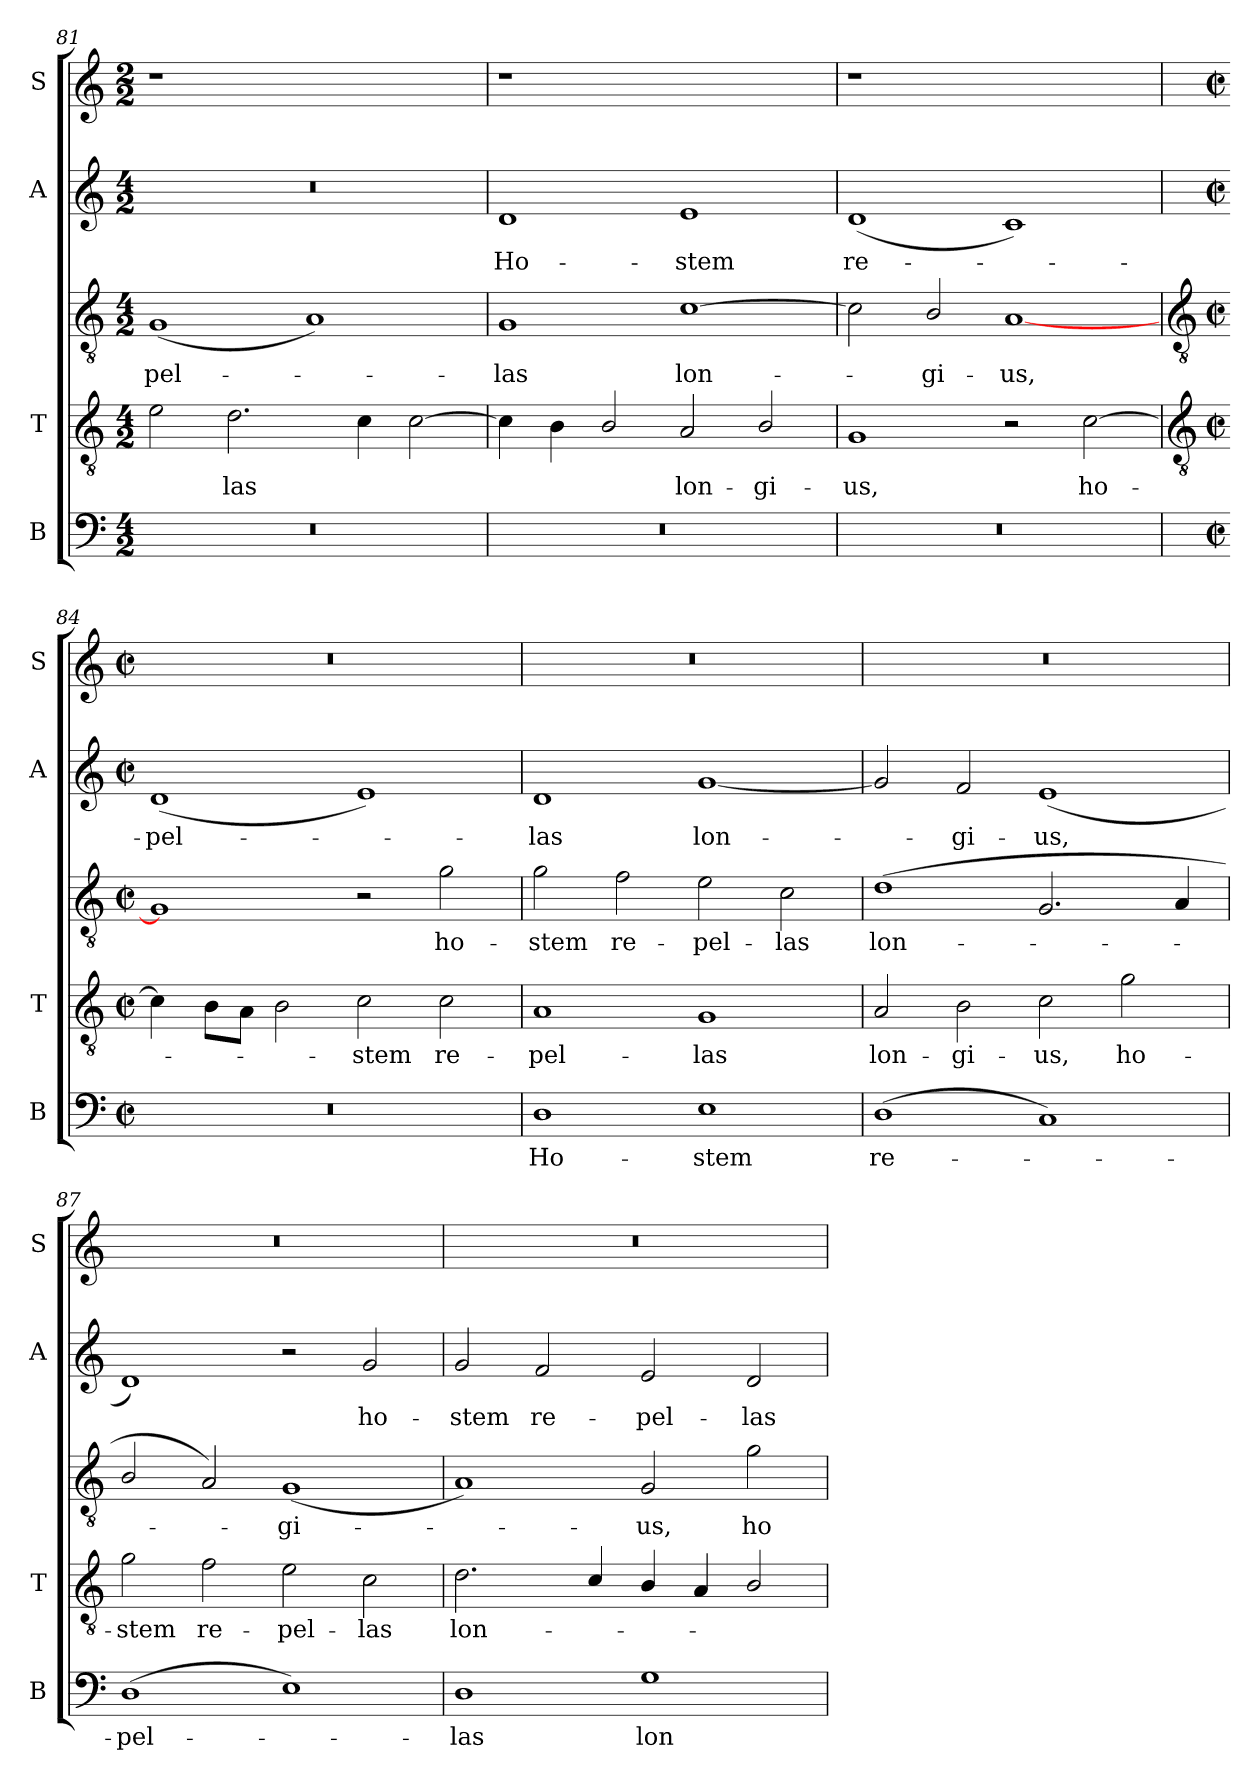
**kern	**text	**kern	**text	**kern	**text	**kern	**text	**kern
*part4	*part4	*part3	*part3	*part3	*part3	*part2	*part2	*part1
*staff5	*staff5	*staff4	*staff4	*staff3	*staff3	*staff2	*staff2	*staff1
*I"B	*	*I"T	*	*	*	*I"A	*	*I"S
*I'B	*	*I'T	*	*	*	*I'A	*	*I'S
*clefF4	*	*clefGv2	*	*clefGv2	*	*clefG2	*	*clefG2
*k[]	*	*k[]	*	*k[]	*	*k[]	*	*k[]
*C:	*	*C:	*	*C:	*	*C:	*	*C:
*M4/2	*	*M4/2	*	*M4/2	*	*M4/2	*	*M2/2
=81	=81	=81	=81	=81	=81	=81	=81	=81
!	!	!	!	!	!LO:LY:b	!	!	!
0r	.	2e	.	(<1G	pel-	0r	.	1r
!	!	!	!LO:LY:b	!	!	!	!	!
.	.	2.d	las	.	.	.	.	.
.	.	.	.	1A)	.	.	.	1ryy
.	.	4c	.	.	.	.	.	.
.	.	[2c	.	.	.	.	.	.
=82	=82	=82	=82	=82	=82	=82	=82	=82
!	!	!	!	!	!LO:LY:b	!	!LO:LY:b	!
0r	.	4c]	.	1G	las	1d	Ho-	1r
.	.	4B	.	.	.	.	.	.
.	.	2B/	.	.	.	.	.	.
!	!	!	!LO:LY:b	!	!LO:LY:b	!	!LO:LY:b	!
.	.	2A	lon-	[1c	lon-	1e	-stem	1ryy
!	!	!	!LO:LY:b	!	!	!	!	!
.	.	2B/	-gi-	.	.	.	.	.
=83	=83	=83	=83	=83	=83	=83	=83	=83
!	!	!	!LO:LY:b	!	!	!	!LO:LY:b	!
0r	.	1G	us,	2c]	.	(<1d	re-	1r
!	!	!	!	!	!LO:LY:b	!	!	!
.	.	.	.	2B/	-gi-	.	.	.
!	!	!	!	!	!LO:LY:b	!	!	!
.	.	2r	.	[1A	-us,	1c)	.	1ryy
!	!	!	!LO:LY:b	!	!	!	!	!
.	.	[2c	ho-	.	.	.	.	.
!!LO:LB:g=z
=84	=84	=84	=84	=84	=84	=84	=84	=84
*	*	*clefGv2	*	*clefGv2	*	*	*	*
*M4/2	*	*M4/2	*	*M4/2	*	*M4/2	*	*M4/2
*met(c|)	*	*met(c|)	*	*met(c|)	*	*met(c|)	*	*met(c|)
!	!	!	!	!	!	!	!LO:LY:b	!
0r	.	4c]	.	1G]	.	(<1d	pel-	0r
.	.	8B\L	.	.	.	.	.	.
.	.	8A\J	.	.	.	.	.	.
.	.	2B	.	.	.	.	.	.
!	!	!	!LO:LY:b	!	!	!	!	!
.	.	2c	-stem	2r	.	1e)	.	.
!	!	!	!LO:LY:b	!	!LO:LY:b	!	!	!
.	.	2c	re-	2g	ho-	.	.	.
=85	=85	=85	=85	=85	=85	=85	=85	=85
!	!LO:LY:b	!	!LO:LY:b	!	!LO:LY:b	!	!LO:LY:b	!
1D	Ho-	1A	pel-	2g	-stem	1d	las	0r
!	!	!	!	!	!LO:LY:b	!	!	!
.	.	.	.	2f	re-	.	.	.
!	!LO:LY:b	!	!LO:LY:b	!	!LO:LY:b	!	!LO:LY:b	!
1E	-stem	1G	-las	2e	-pel-	[1g	lon-	.
!	!	!	!	!	!LO:LY:b	!	!	!
.	.	.	.	2c	-las	.	.	.
=86	=86	=86	=86	=86	=86	=86	=86	=86
!	!LO:LY:b	!	!LO:LY:b	!	!LO:LY:b	!	!	!
(<1D	re-	2A	lon-	(<1d	lon-	2g]	.	0r
!	!	!	!LO:LY:b	!	!	!	!LO:LY:b	!
.	.	2B	-gi-	.	.	2f	gi-	.
!	!	!	!LO:LY:b	!	!	!	!LO:LY:b	!
1C)	.	2c	-us,	2.G	.	(<1e	-us,	.
!	!	!	!LO:LY:b	!	!	!	!	!
.	.	2g	ho-	.	.	.	.	.
.	.	.	.	4A	.	.	.	.
=87	=87	=87	=87	=87	=87	=87	=87	=87
!	!LO:LY:b	!	!LO:LY:b	!	!	!	!	!
(>1D	pel-	2g	stem	2B/	.	1d)	.	0r
!	!	!	!LO:LY:b	!	!	!	!	!
.	.	2f	re-	2A)	.	.	.	.
!	!	!	!LO:LY:b	!	!LO:LY:b	!	!	!
1E)	.	2e	-pel-	(<1G	-gi-	2r	.	.
!	!	!	!LO:LY:b	!	!	!	!LO:LY:b	!
.	.	2c	-las	.	.	2g	ho-	.
=88	=88	=88	=88	=88	=88	=88	=88	=88
!	!LO:LY:b	!	!LO:LY:b	!	!	!	!LO:LY:b	!
1D	las	2.d	-lon-	1A)	.	2g	-stem	0r
!	!	!	!	!	!	!	!LO:LY:b	!
.	.	.	.	.	.	2f	re-	.
.	.	4c/	.	.	.	.	.	.
!	!LO:LY:b	!	!	!	!LO:LY:b	!	!LO:LY:b	!
1G	lon-	4B/	.	2G	us,	2e	-pel-	.
.	.	4A	.	.	.	.	.	.
!	!	!	!	!	!LO:LY:b	!	!LO:LY:b	!
.	.	2B/	.	2g	ho-	2d	-las	.
=	=	=	=	=	=	=	=	=
*-	*-	*-	*-	*-	*-	*-	*-	*-
